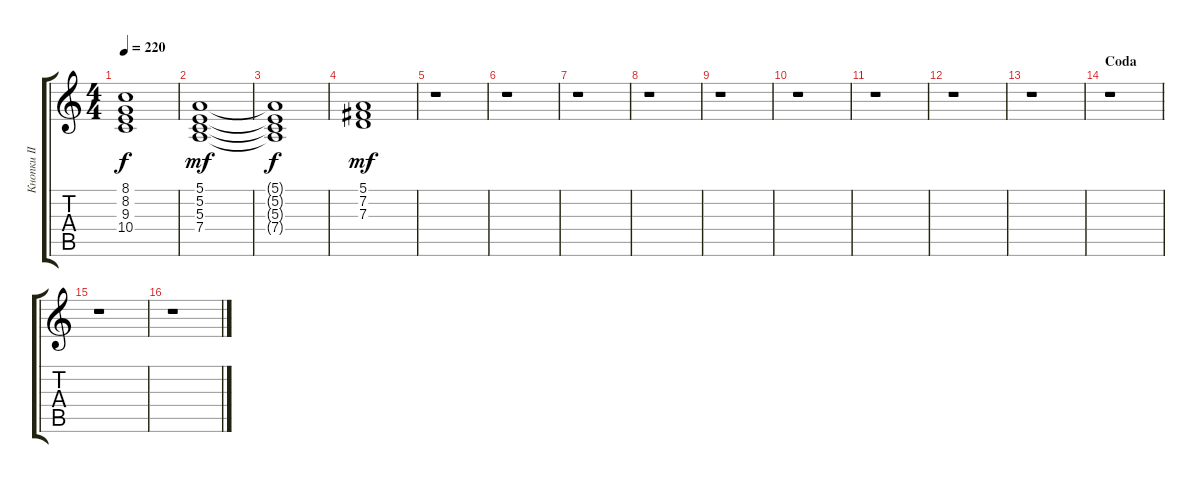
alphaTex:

\track ("Кнопки II" "Кнопки II") {instrument choiraahs}
\staff {score tabs}
\tuning (E4 B3 G3 D3 A2 E2) {hide}
\ts (4 4)
\tempo 220
\clef g2
\ks c
(8.1{t} 8.2{t} 9.3{t} 10.4{t}).1{dy f} |
(5.1 5.2 5.3 7.4).1{dy mf} |
(5.1{t} 5.2{t} 5.3{t} 7.4{t}).1{dy f} |
(5.1 7.2 7.3).1{dy mf} |
r.1 |
r.1 |
r.1 |
r.1 |
r.1 |
r.1 |
r.1 |
r.1 |
r.1 |
\section ("" "Coda")
r.1 |
r.1 |
r.1
